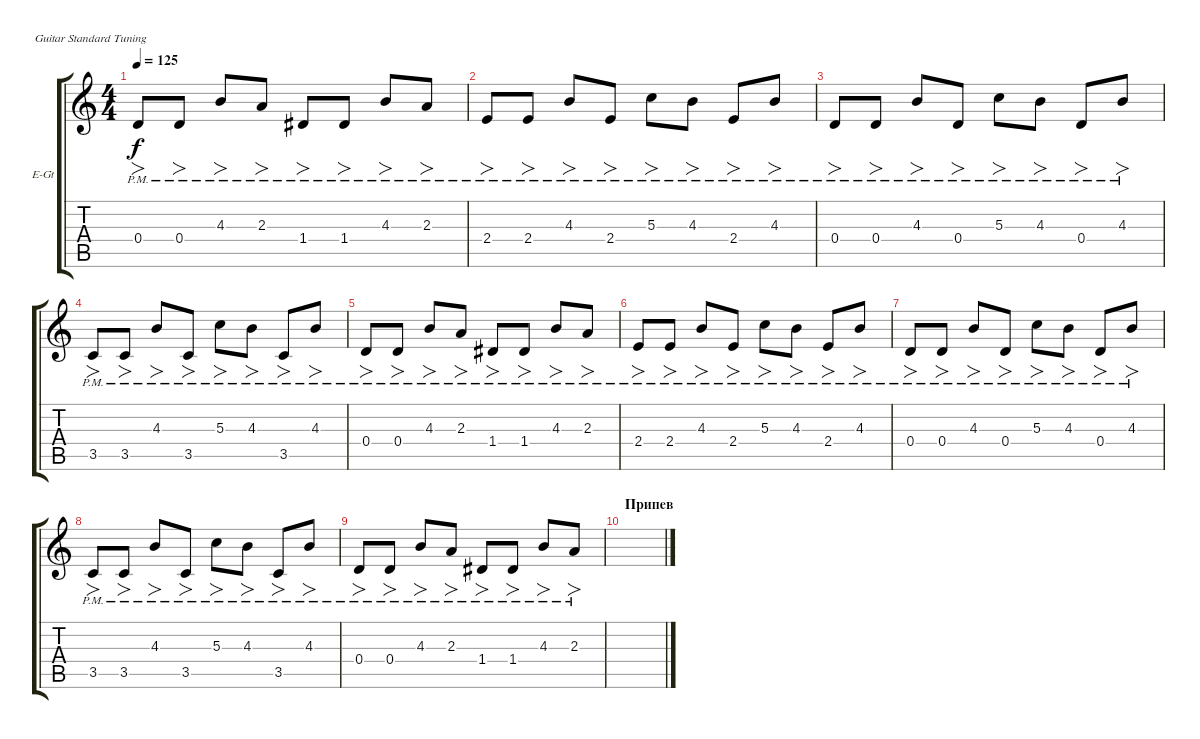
\defaultSystemsLayout 4
\bracketExtendMode groupsimilarinstruments
\firstSystemTrackNameOrientation horizontal
\otherSystemsTrackNameOrientation horizontal
\track ("Electric Guitar" "E-Gt") {instrument distortionguitar}
\staff {score tabs}
\tuning (E4 B3 G3 D3 A2 E2)
\ts (4 4)
\tempo 125
\clef g2
\ks c
0.4{pm}.8{fo dy f} 0.4{pm}.8{fo} 4.3{pm}.8{fo} 2.3{pm}.8{fo} 1.4{pm}.8{fo} 1.4{pm}.8{fo} 4.3{pm}.8{fo} 2.3{pm}.8{fo} |
2.4{pm}.8{fo} 2.4{pm}.8{fo} 4.3{pm}.8{fo} 2.4{pm}.8{fo} 5.3{pm}.8{fo} 4.3{pm}.8{fo} 2.4{pm}.8{fo} 4.3{pm}.8{fo} |
0.4{pm}.8{fo} 0.4{pm}.8{fo} 4.3{pm}.8{fo} 0.4{pm}.8{fo} 5.3{pm}.8{fo} 4.3{pm}.8{fo} 0.4{pm}.8{fo} 4.3{pm}.8{fo} |
3.5{pm}.8{fo} 3.5{pm}.8{fo} 4.3{pm}.8{fo} 3.5{pm}.8{fo} 5.3{pm}.8{fo} 4.3{pm}.8{fo} 3.5{pm}.8{fo} 4.3{pm}.8{fo} |
0.4{pm}.8{fo} 0.4{pm}.8{fo} 4.3{pm}.8{fo} 2.3{pm}.8{fo} 1.4{pm}.8{fo} 1.4{pm}.8{fo} 4.3{pm}.8{fo} 2.3{pm}.8{fo} |
2.4{pm}.8{fo} 2.4{pm}.8{fo} 4.3{pm}.8{fo} 2.4{pm}.8{fo} 5.3{pm}.8{fo} 4.3{pm}.8{fo} 2.4{pm}.8{fo} 4.3{pm}.8{fo} |
0.4{pm}.8{fo} 0.4{pm}.8{fo} 4.3{pm}.8{fo} 0.4{pm}.8{fo} 5.3{pm}.8{fo} 4.3{pm}.8{fo} 0.4{pm}.8{fo} 4.3{pm}.8{fo} |
3.5{pm}.8{fo} 3.5{pm}.8{fo} 4.3{pm}.8{fo} 3.5{pm}.8{fo} 5.3{pm}.8{fo} 4.3{pm}.8{fo} 3.5{pm}.8{fo} 4.3{pm}.8{fo} |
0.4{pm}.8{fo} 0.4{pm}.8{fo} 4.3{pm}.8{fo} 2.3{pm}.8{fo} 1.4{pm}.8{fo} 1.4{pm}.8{fo} 4.3{pm}.8{fo} 2.3{pm}.8{fo} |
\section ("" "Припев")
